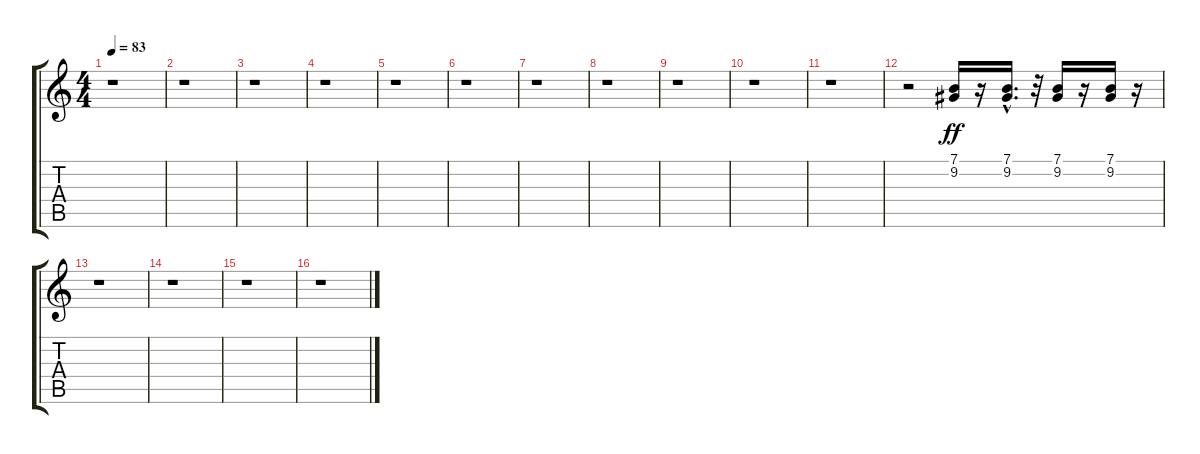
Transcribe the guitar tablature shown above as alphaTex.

\track "" {instrument choiraahs}
\staff {score tabs}
\tuning (E4 B3 G3 D3 A2 E2) {hide}
\ts (4 4)
\tempo 83
\clef g2
\ks c
r.1{dy ff} |
r.1 |
r.1 |
r.1 |
r.1 |
r.1 |
r.1 |
r.1 |
r.1 |
r.1 |
r.1 |
r.2 (7.1 9.2).16 r.16 (7.1{hac} 9.2).16{d} r.32 (7.1 9.2).16 r.16 (7.1 9.2).16 r.16 |
r.1 |
r.1 |
r.1 |
r.1
